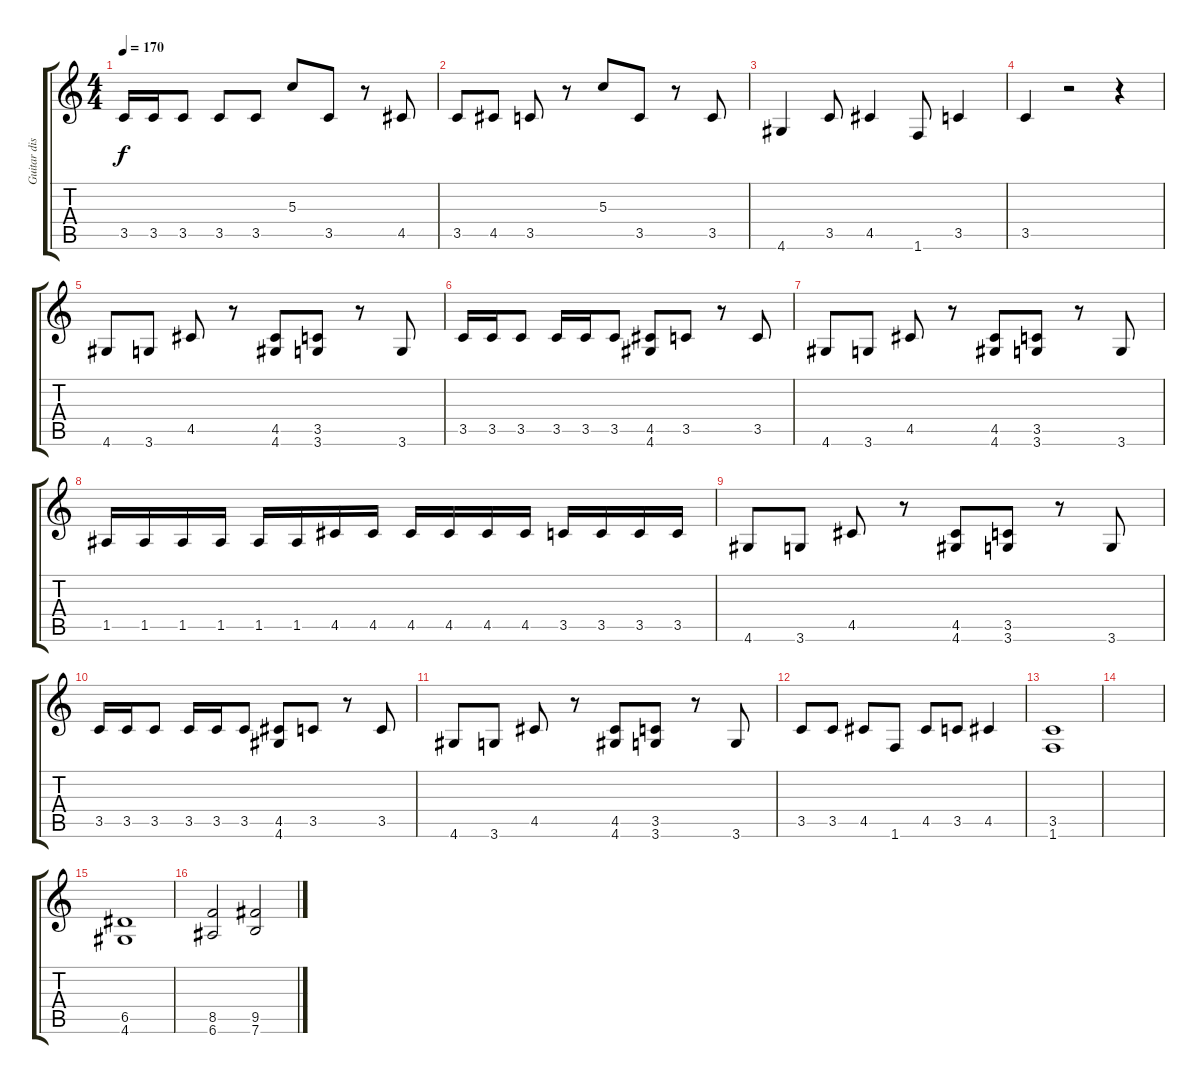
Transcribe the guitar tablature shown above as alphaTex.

\track ("Guitar dist 1" "Guitar dis") {instrument distortionguitar}
\staff {score tabs}
\tuning (E4 B3 G3 D3 A2 E2) {hide}
\ts (4 4)
\tempo 170
\clef g2
\ks c
3.5.16{dy f} 3.5.16 3.5.8 3.5.8 3.5.8 5.3.8 3.5.8 r.8 4.5.8 |
3.5.8 4.5.8 3.5.8 r.8 5.3.8 3.5.8 r.8 3.5.8 |
4.6.4 3.5.8 4.5.4 1.6.8 3.5.4 |
3.5.4 r.2 r.4 |
4.6.8 3.6.8 4.5.8 r.8 (4.5 4.6).8 (3.5 3.6).8 r.8 3.6.8 |
3.5.16 3.5.16 3.5.8 3.5.16 3.5.16 3.5.8 (4.5 4.6).8 3.5.8 r.8 3.5.8 |
4.6.8 3.6.8 4.5.8 r.8 (4.5 4.6).8 (3.5 3.6).8 r.8 3.6.8 |
1.5.16 1.5.16 1.5.16 1.5.16 1.5.16 1.5.16 4.5.16 4.5.16 4.5.16 4.5.16 4.5.16 4.5.16 3.5.16 3.5.16 3.5.16 3.5.16 |
4.6.8 3.6.8 4.5.8 r.8 (4.5 4.6).8 (3.5 3.6).8 r.8 3.6.8 |
3.5.16 3.5.16 3.5.8 3.5.16 3.5.16 3.5.8 (4.5 4.6).8 3.5.8 r.8 3.5.8 |
4.6.8 3.6.8 4.5.8 r.8 (4.5 4.6).8 (3.5 3.6).8 r.8 3.6.8 |
3.5.8 3.5.8 4.5.8 1.6.8 4.5.8 3.5.8 4.5.4 |
(3.5 1.6).1 |
|
(6.5 4.6).1 |
(8.5 6.6).2 (9.5 7.6).2
